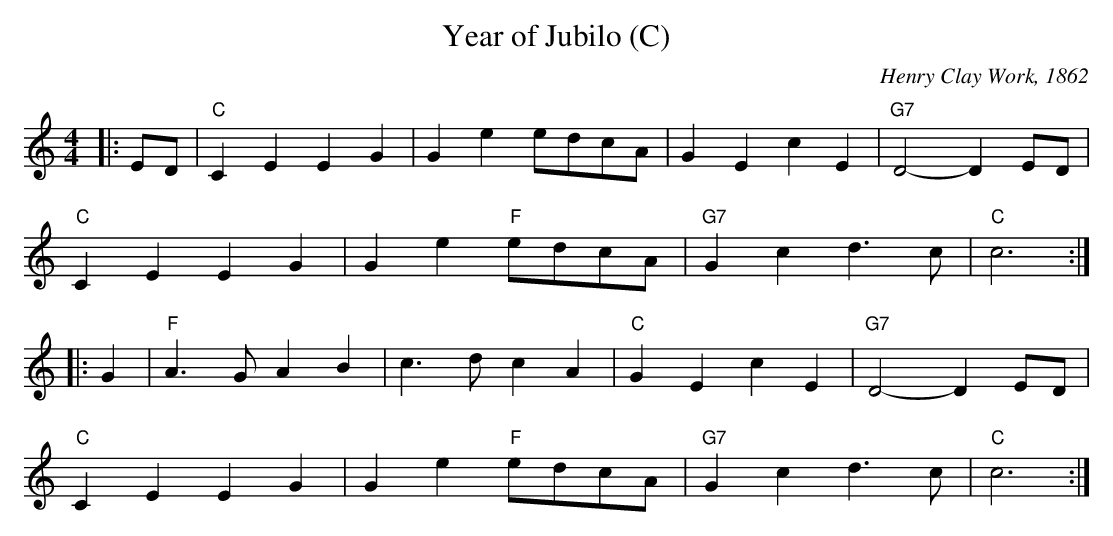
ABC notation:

X:1
T:Year of Jubilo (C)
C:Henry Clay Work, 1862
M:4/4
L:1/4
K:C
|:E/2D/2|"C"CEEG|Gee/2d/2c/2A/2|GEcE|"G7"D2-D E/2D/2|
"C"CEEG|Ge"F"e/2d/2c/2A/2|"G7"Gcd>c|"C"c3:|
|:G|"F"A>GAB|c>dcA|"C"GEcE|"G7"D2-D E/2D/2|
"C"CEEG|Ge"F"e/2d/2c/2A/2|"G7"Gcd>c|"C"c3:|
